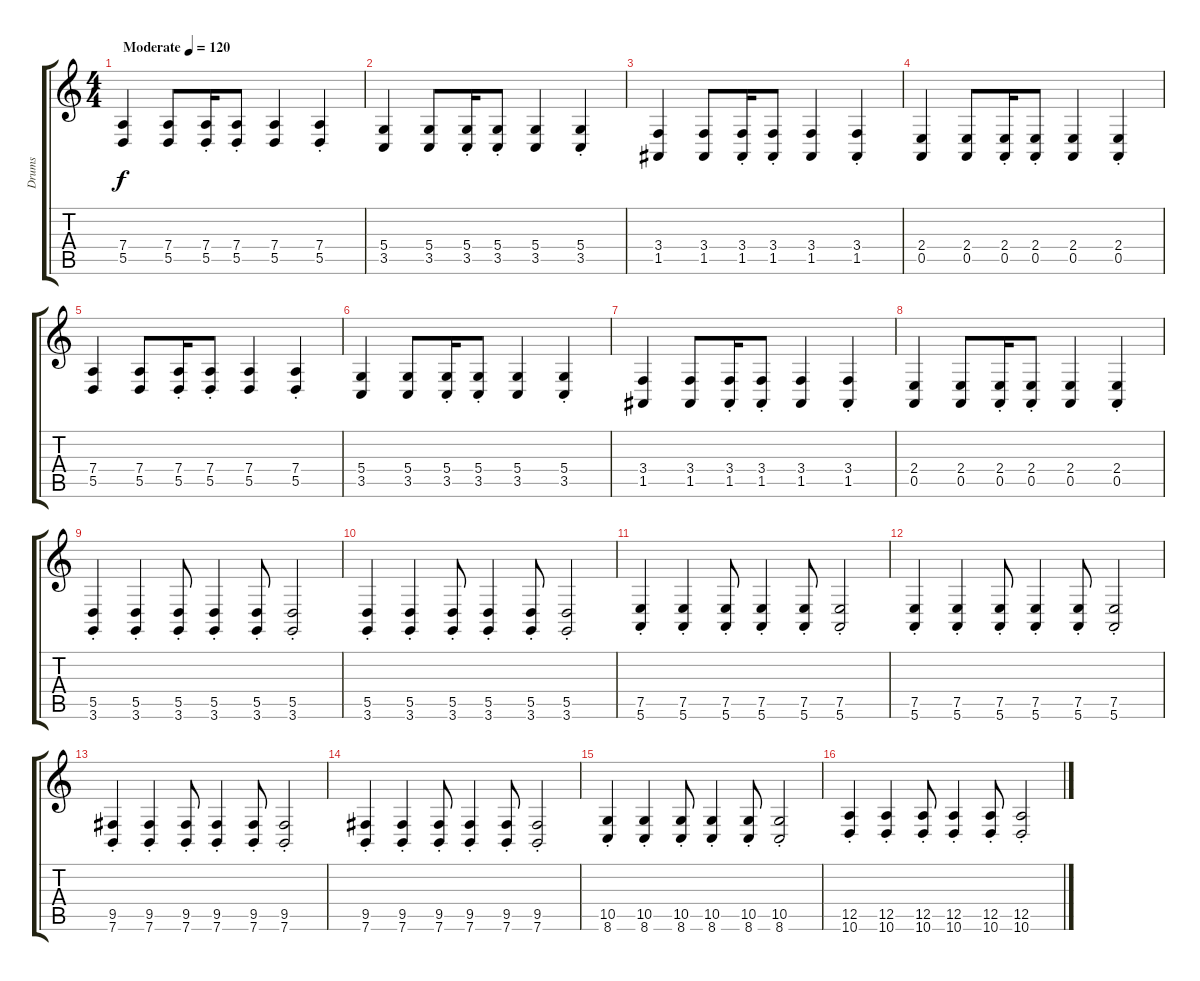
\track ("Drums" "Drums") {instrument synthdrum}
\staff {score tabs}
\tuning (E4 B3 G3 D3 A2 E2) {hide}
\ts (4 4)
\tempo (120 "Moderate")
\clef g2
\ks c
(7.4 5.5).4{dy f instrument synthdrum} (7.4 5.5).8 (7.4{st} 5.5{st}).16 (7.4{st} 5.5{st}).8 (7.4 5.5).4 (7.4{st} 5.5{st}).4 |
(5.4 3.5).4 (5.4 3.5).8 (5.4{st} 3.5{st}).16 (5.4{st} 3.5{st}).8 (5.4 3.5).4 (5.4{st} 3.5{st}).4 |
(3.4 1.5).4 (3.4 1.5).8 (3.4{st} 1.5{st}).16 (3.4{st} 1.5{st}).8 (3.4 1.5).4 (3.4{st} 1.5{st}).4 |
(2.4 0.5).4 (2.4 0.5).8 (2.4{st} 0.5{st}).16 (2.4{st} 0.5{st}).8 (2.4 0.5).4 (2.4{st} 0.5{st}).4 |
(7.4 5.5).4 (7.4 5.5).8 (7.4{st} 5.5{st}).16 (7.4{st} 5.5{st}).8 (7.4 5.5).4 (7.4{st} 5.5{st}).4 |
(5.4 3.5).4 (5.4 3.5).8 (5.4{st} 3.5{st}).16 (5.4{st} 3.5{st}).8 (5.4 3.5).4 (5.4{st} 3.5{st}).4 |
(3.4 1.5).4 (3.4 1.5).8 (3.4{st} 1.5{st}).16 (3.4{st} 1.5{st}).8 (3.4 1.5).4 (3.4{st} 1.5{st}).4 |
(2.4 0.5).4 (2.4 0.5).8 (2.4{st} 0.5{st}).16 (2.4{st} 0.5{st}).8 (2.4 0.5).4 (2.4{st} 0.5{st}).4 |
(5.5{st} 3.6{st}).4 (5.5{st} 3.6{st}).4 (5.5{st} 3.6{st}).8 (5.5{st} 3.6{st}).4 (5.5{st} 3.6{st}).8 (5.5{st} 3.6{st}).2 |
(5.5{st} 3.6{st}).4 (5.5{st} 3.6{st}).4 (5.5{st} 3.6{st}).8 (5.5{st} 3.6{st}).4 (5.5{st} 3.6{st}).8 (5.5{st} 3.6{st}).2 |
(7.5{st} 5.6{st}).4 (7.5{st} 5.6{st}).4 (7.5{st} 5.6{st}).8 (7.5{st} 5.6{st}).4 (7.5{st} 5.6{st}).8 (7.5{st} 5.6{st}).2 |
(7.5{st} 5.6{st}).4 (7.5{st} 5.6{st}).4 (7.5{st} 5.6{st}).8 (7.5{st} 5.6{st}).4 (7.5{st} 5.6{st}).8 (7.5{st} 5.6{st}).2 |
(9.5{st} 7.6{st}).4 (9.5{st} 7.6{st}).4 (9.5{st} 7.6{st}).8 (9.5{st} 7.6{st}).4 (9.5{st} 7.6{st}).8 (9.5{st} 7.6{st}).2 |
(9.5{st} 7.6{st}).4 (9.5{st} 7.6{st}).4 (9.5{st} 7.6{st}).8 (9.5{st} 7.6{st}).4 (9.5{st} 7.6{st}).8 (9.5{st} 7.6{st}).2 |
(10.5{st} 8.6{st}).4 (10.5{st} 8.6{st}).4 (10.5{st} 8.6{st}).8 (10.5{st} 8.6{st}).4 (10.5{st} 8.6{st}).8 (10.5{st} 8.6{st}).2 |
(12.5{st} 10.6{st}).4 (12.5{st} 10.6{st}).4 (12.5{st} 10.6{st}).8 (12.5{st} 10.6{st}).4 (12.5{st} 10.6{st}).8 (12.5{st} 10.6{st}).2
